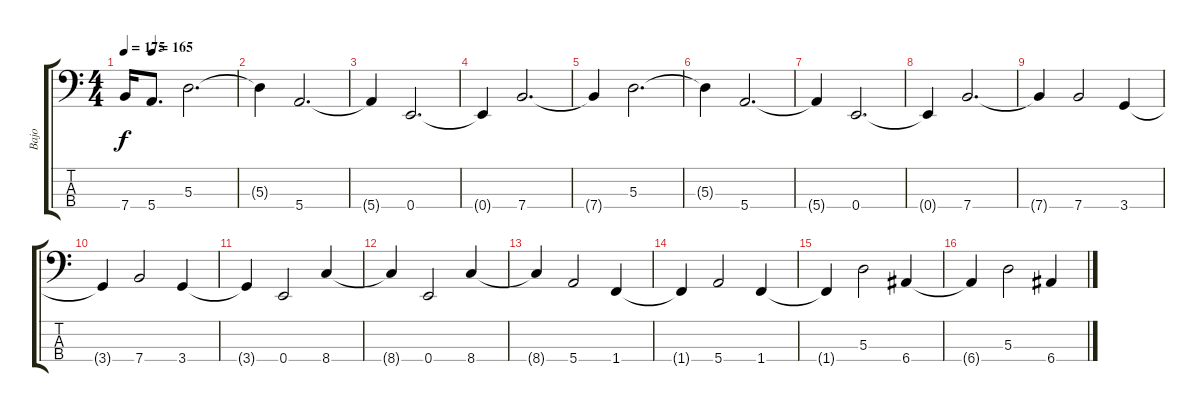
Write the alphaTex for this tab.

\track ("Bajo" "Bajo") {instrument electricbassfinger}
\staff {score tabs}
\tuning (G2 D2 A1 E1) {hide}
\ts (4 4)
\tempo 175
\tempo (165 0.25)
\clef f4
\ks c
7.4.16{dy f} 5.4.8{d} 5.3.2{d} |
5.3{t}.4 5.4.2{d} |
5.4{t}.4 0.4.2{d} |
0.4{t}.4 7.4.2{d} |
7.4{t}.4 5.3.2{d} |
5.3{t}.4 5.4.2{d} |
5.4{t}.4 0.4.2{d} |
0.4{t}.4 7.4.2{d} |
7.4{t}.4 7.4.2 3.4.4 |
3.4{t}.4 7.4.2 3.4.4 |
3.4{t}.4 0.4.2 8.4.4 |
8.4{t}.4 0.4.2 8.4.4 |
8.4{t}.4 5.4.2 1.4.4 |
1.4{t}.4 5.4.2 1.4.4 |
1.4{t}.4 5.3.2 6.4.4 |
6.4{t}.4 5.3.2 6.4.4
